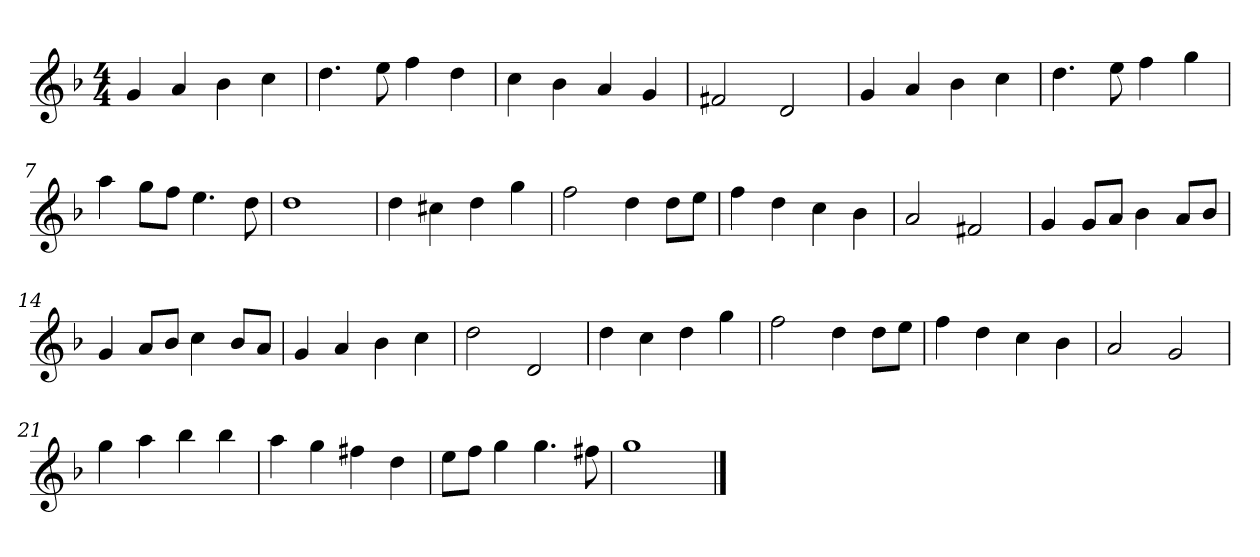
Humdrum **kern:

**kern
*part1
*staff1
*k[b-]
*M4/4
*MM120
=1
4g
4a
4b-
4cc
=2
4.dd
8ee
4ff
4dd
=3
4cc
4b-
4a
4g
=4
2f#X
2d
=5
4g
4a
4b-
4cc
=6
4.dd
8ee
4ff
4gg
=7
4aa
8ggL
8ffJ
4.ee
8dd
=8
1dd
=9
4dd
4cc#X
4dd
4gg
=10
2ff
4dd
8ddL
8eeJ
=11
4ff
4dd
4cc
4b-
=12
2a
2f#X
=13
4g
8gL
8aJ
4b-
8aL
8b-J
=14
4g
8aL
8b-J
4cc
8b-L
8aJ
=15
4g
4a
4b-
4cc
=16
2dd
2d
=17
4dd
4cc
4dd
4gg
=18
2ff
4dd
8ddL
8eeJ
=19
4ff
4dd
4cc
4b-
=20
2a
2g
=21
4gg
4aa
4bb-
4bb-
=22
4aa
4gg
4ff#X
4dd
=23
8eeL
8ffJ
4gg
4.gg
8ff#X
=24
1gg
==
*-
